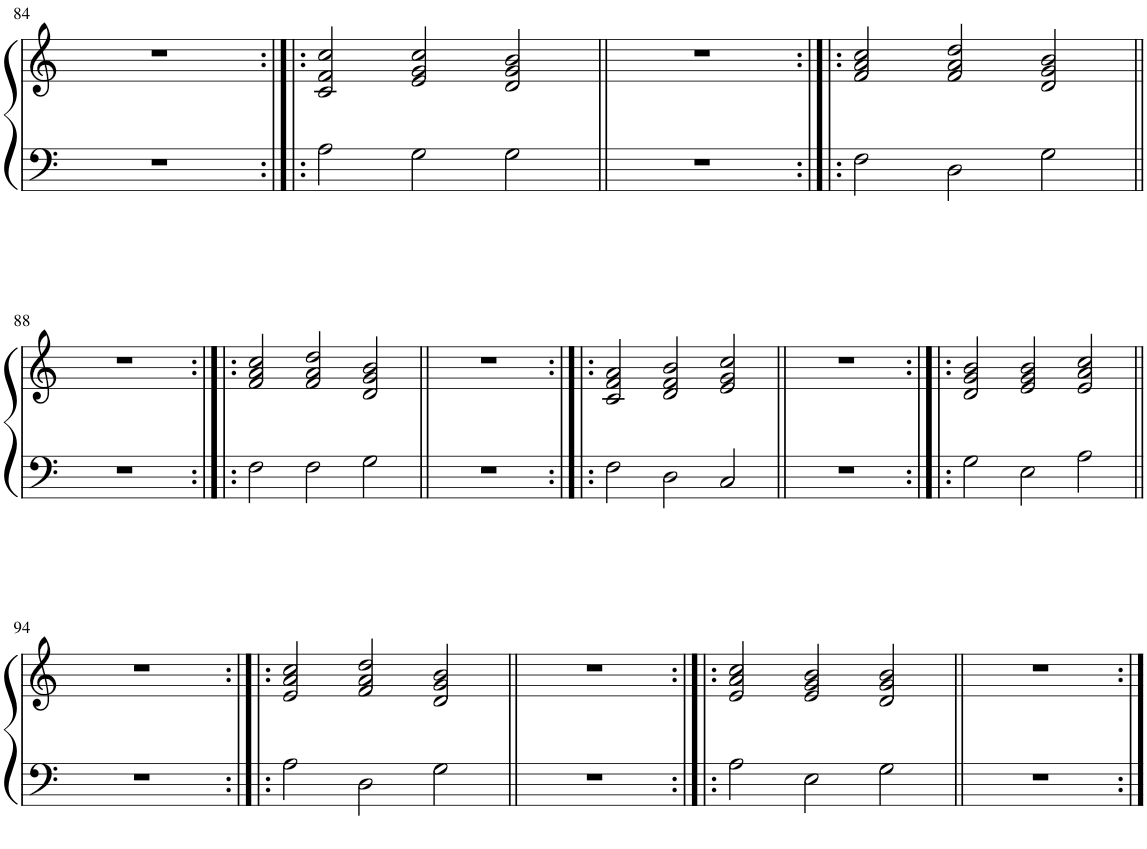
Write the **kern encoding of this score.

**kern	**kern
*part1	*part1
*staff2	*staff1
*I"Piano	*
*I'Pno.	*
!!LO:PB:g=z
*clefF4	*clefG2
*k[]	*k[]
*M3/2	*M3/2
=84	=84
1.r	1.r
=85:|!|:	=85:|!|:
2A\	2c/ 2f/ 2cc/
2G\	2e/ 2g/ 2cc/
2G\	2d/ 2g/ 2b/
=86||	=86||
1.r	1.r
=87:|!|:	=87:|!|:
2F\	2f/ 2a/ 2cc/
2D\	2f/ 2a/ 2dd/
2G\	2d/ 2g/ 2b/
!!LO:LB:g=z
=88||	=88||
1.r	1.r
=89:|!|:	=89:|!|:
2F\	2f/ 2a/ 2cc/
2F\	2f/ 2a/ 2dd/
2G\	2d/ 2g/ 2b/
=90||	=90||
1.r	1.r
=91:|!|:	=91:|!|:
2F\	2c/ 2f/ 2a/
2D\	2d/ 2f/ 2b/
2C/	2e/ 2g/ 2cc/
=92||	=92||
1.r	1.r
=93:|!|:	=93:|!|:
2G\	2d/ 2g/ 2b/
2E\	2e/ 2g/ 2b/
2A\	2e/ 2a/ 2cc/
!!LO:LB:g=z
=94||	=94||
1.r	1.r
=95:|!|:	=95:|!|:
2A\	2e/ 2a/ 2cc/
2D\	2f/ 2a/ 2dd/
2G\	2d/ 2g/ 2b/
=96||	=96||
1.r	1.r
=97:|!|:	=97:|!|:
2A\	2e/ 2a/ 2cc/
2E\	2e/ 2g/ 2b/
2G\	2d/ 2g/ 2b/
=98||	=98||
1.r	1.r
=:|!	=:|!
*-	*-
